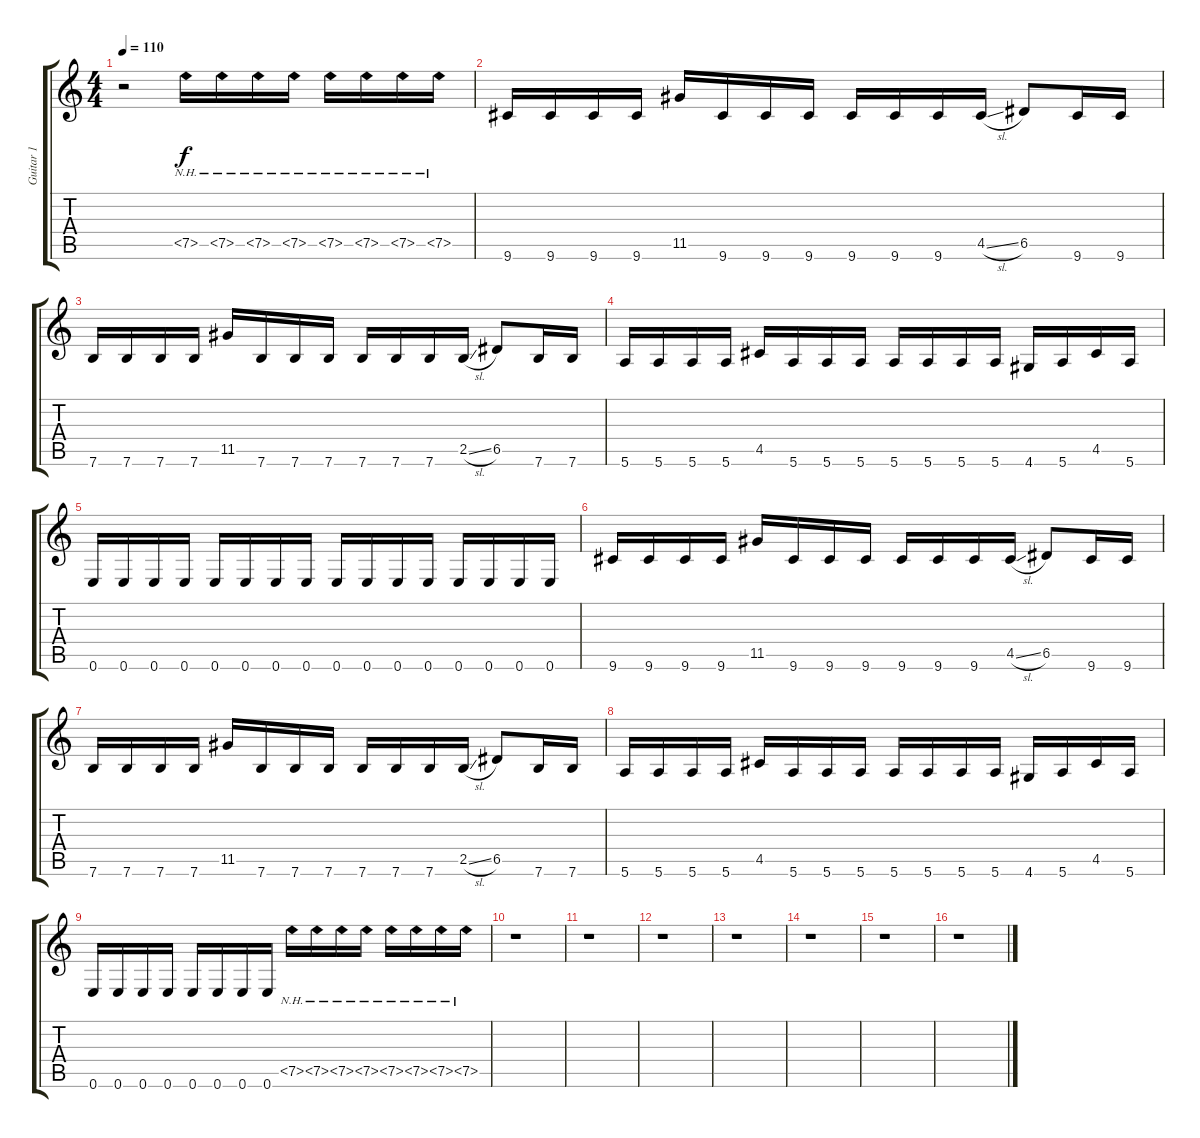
\track ("Guitar 1" "Guitar 1") {instrument distortionguitar}
\staff {score tabs}
\tuning (E4 B3 G3 D3 A2 E2) {hide}
\ts (4 4)
\tempo 110
\clef g2
\ks c
r.2{dy f instrument distortionguitar} 7.5{nh}.16 7.5{nh}.16 7.5{nh}.16 7.5{nh}.16 7.5{nh}.16 7.5{nh}.16 7.5{nh}.16 7.5{nh}.16 |
9.6.16 9.6.16 9.6.16 9.6.16 11.5.16 9.6.16 9.6.16 9.6.16 9.6.16 9.6.16 9.6.16 4.5{sl}.16 6.5.8 9.6.16 9.6.16 |
7.6.16 7.6.16 7.6.16 7.6.16 11.5.16 7.6.16 7.6.16 7.6.16 7.6.16 7.6.16 7.6.16 2.5{sl}.16 6.5.8 7.6.16 7.6.16 |
5.6.16 5.6.16 5.6.16 5.6.16 4.5.16 5.6.16 5.6.16 5.6.16 5.6.16 5.6.16 5.6.16 5.6.16 4.6.16 5.6.16 4.5.16 5.6.16 |
0.6.16 0.6.16 0.6.16 0.6.16 0.6.16 0.6.16 0.6.16 0.6.16 0.6.16 0.6.16 0.6.16 0.6.16 0.6.16 0.6.16 0.6.16 0.6.16 |
9.6.16 9.6.16 9.6.16 9.6.16 11.5.16 9.6.16 9.6.16 9.6.16 9.6.16 9.6.16 9.6.16 4.5{sl}.16 6.5.8 9.6.16 9.6.16 |
7.6.16 7.6.16 7.6.16 7.6.16 11.5.16 7.6.16 7.6.16 7.6.16 7.6.16 7.6.16 7.6.16 2.5{sl}.16 6.5.8 7.6.16 7.6.16 |
5.6.16 5.6.16 5.6.16 5.6.16 4.5.16 5.6.16 5.6.16 5.6.16 5.6.16 5.6.16 5.6.16 5.6.16 4.6.16 5.6.16 4.5.16 5.6.16 |
0.6.16 0.6.16 0.6.16 0.6.16 0.6.16 0.6.16 0.6.16 0.6.16 7.5{nh}.16 7.5{nh}.16 7.5{nh}.16 7.5{nh}.16 7.5{nh}.16 7.5{nh}.16 7.5{nh}.16 7.5{nh}.16 |
r.1 |
r.1 |
r.1 |
r.1 |
r.1 |
r.1 |
r.1
